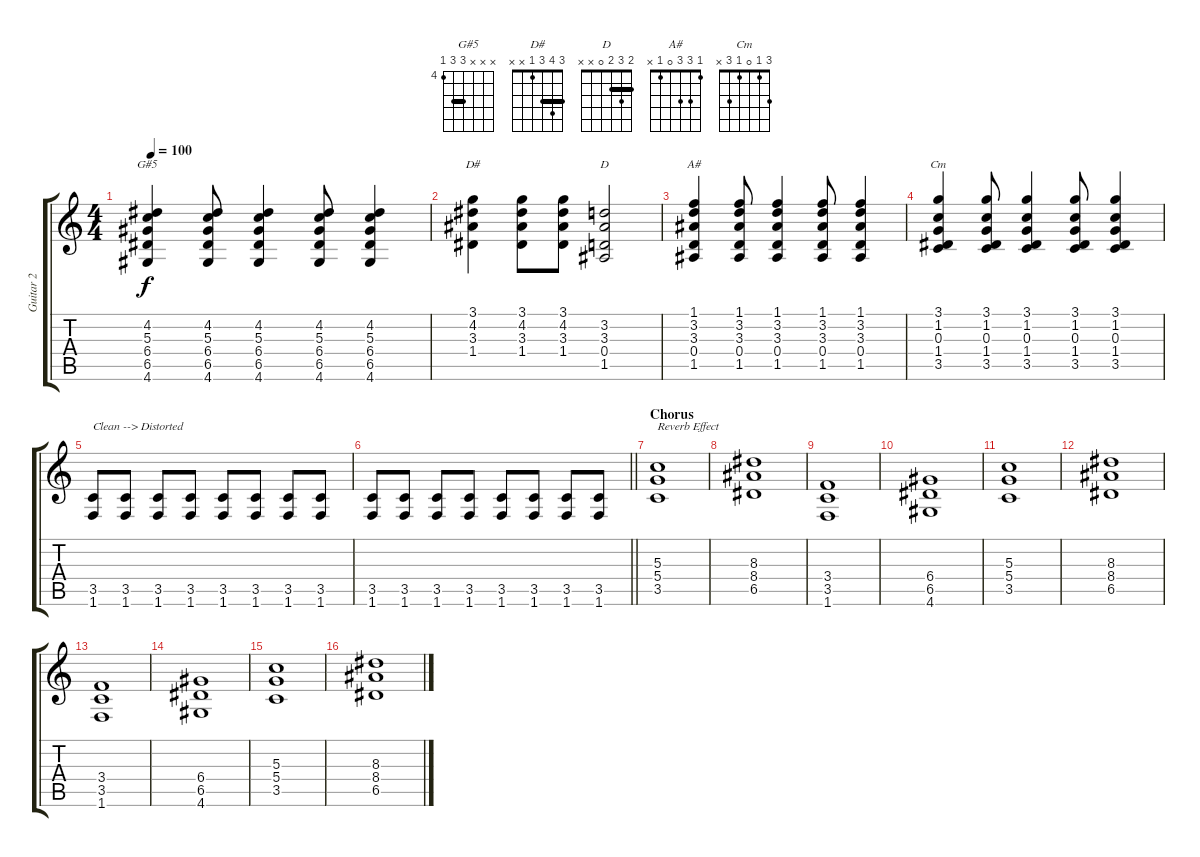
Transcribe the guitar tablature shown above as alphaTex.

\track ("Guitar 2" "Guitar 2") {instrument electricguitarclean}
\staff {score tabs}
\tuning (E4 B3 G3 D3 A2 E2) {hide}
\chord ("G#5" x x x 6 6 4) {firstfret 4 barre 6}
\chord ("D#" 3 4 3 1 x x) {barre 3}
\chord ("D" 2 3 2 0 x x) {barre 2}
\chord ("A#" 1 3 3 0 1 x)
\chord ("Cm" 3 1 0 1 3 x)
\ts (4 4)
\tempo 100
\clef g2
\ks c
(4.2 5.3 6.4 6.5 4.6).4{ch "G#5" dy f} (4.2 5.3 6.4 6.5 4.6).8 (4.2 5.3 6.4 6.5 4.6).4 (4.2 5.3 6.4 6.5 4.6).8 (4.2 5.3 6.4 6.5 4.6).4 |
(3.1 4.2 3.3 1.4).4{ch "D#"} (3.1 4.2 3.3 1.4).8 (3.1 4.2 3.3 1.4).8 (3.2 3.3 0.4 1.5).2{ch "D"} |
(1.1 3.2 3.3 0.4 1.5).4{ch "A#"} (1.1 3.2 3.3 0.4 1.5).8 (1.1 3.2 3.3 0.4 1.5).4 (1.1 3.2 3.3 0.4 1.5).8 (1.1 3.2 3.3 0.4 1.5).4 |
(3.1 1.2 0.3 1.4 3.5).4{ch "Cm"} (3.1 1.2 0.3 1.4 3.5).8 (3.1 1.2 0.3 1.4 3.5).4 (3.1 1.2 0.3 1.4 3.5).8 (3.1 1.2 0.3 1.4 3.5).4 |
(3.5 1.6).8{txt "Clean --> Distorted"} (3.5 1.6).8 (3.5 1.6).8 (3.5 1.6).8 (3.5 1.6).8 (3.5 1.6).8 (3.5 1.6).8 (3.5 1.6).8 |
\barLineRight lightlight
(3.5 1.6).8 (3.5 1.6).8 (3.5 1.6).8 (3.5 1.6).8 (3.5 1.6).8 (3.5 1.6).8 (3.5 1.6).8 (3.5 1.6).8 |
\section ("" "Chorus")
(5.3 5.4 3.5).1{txt "Reverb Effect" instrument overdrivenguitar} |
(8.3 8.4 6.5).1 |
(3.4 3.5 1.6).1 |
(6.4 6.5 4.6).1 |
(5.3 5.4 3.5).1 |
(8.3 8.4 6.5).1 |
(3.4 3.5 1.6).1 |
(6.4 6.5 4.6).1 |
(5.3 5.4 3.5).1 |
(8.3 8.4 6.5).1
